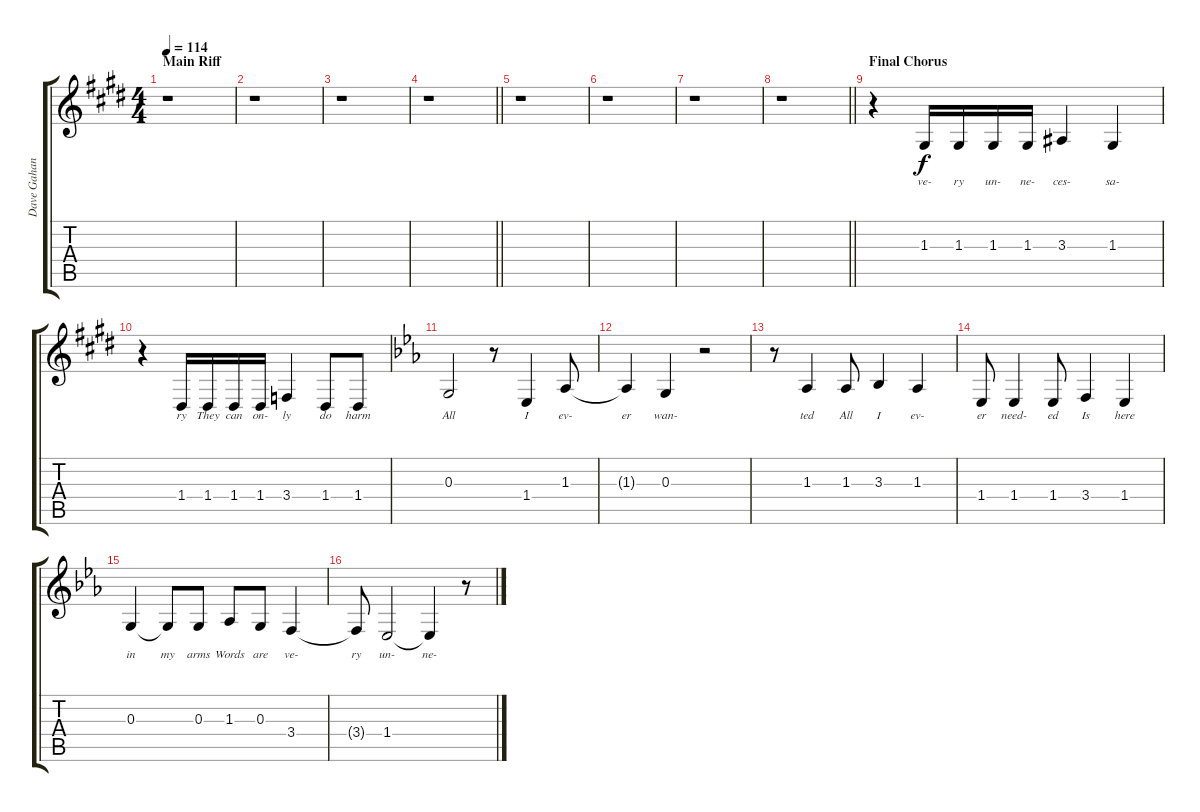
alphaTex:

\track ("Dave Gahan(Voice)" "Dave Gahan") {instrument cello}
\staff {score tabs}
\tuning (E4 B3 G3 D3 A2 E2) {hide}
\ts (4 4)
\section ("" "Main Riff")
\tempo 114
\clef g2
\ks c#minor
r.1{dy f} |
r.1 |
\ks e
r.1 |
\barLineRight lightlight
\ks c#minor
r.1 |
r.1 |
r.1 |
\ks e
r.1 |
\barLineRight lightlight
\ks c#minor
r.1 |
\section ("" "Final Chorus")
\ks e
r.4 1.3.16{lyrics (0 "ve-") lyrics (1 "") lyrics (2 "") lyrics (3 "") lyrics (4 "")} 1.3.16{lyrics (0 "ry") lyrics (1 "") lyrics (2 "") lyrics (3 "") lyrics (4 "")} 1.3.16{lyrics (0 "un-") lyrics (1 "") lyrics (2 "") lyrics (3 "") lyrics (4 "")} 1.3.16{lyrics (0 "ne-") lyrics (1 "") lyrics (2 "") lyrics (3 "") lyrics (4 "")} 3.3.4{lyrics (0 "ces-") lyrics (1 "") lyrics (2 "") lyrics (3 "") lyrics (4 "")} 1.3.4{lyrics (0 "sa-") lyrics (1 "") lyrics (2 "") lyrics (3 "") lyrics (4 "")} |
\ks c#minor
r.4 1.4.16{lyrics (0 "ry") lyrics (1 "") lyrics (2 "") lyrics (3 "") lyrics (4 "")} 1.4.16{lyrics (0 "They") lyrics (1 "") lyrics (2 "") lyrics (3 "") lyrics (4 "")} 1.4.16{lyrics (0 "can") lyrics (1 "") lyrics (2 "") lyrics (3 "") lyrics (4 "")} 1.4.16{lyrics (0 "on-") lyrics (1 "") lyrics (2 "") lyrics (3 "") lyrics (4 "")} 3.4.4{lyrics (0 "ly") lyrics (1 "") lyrics (2 "") lyrics (3 "") lyrics (4 "")} 1.4.8{lyrics (0 "do") lyrics (1 "") lyrics (2 "") lyrics (3 "") lyrics (4 "")} 1.4.8{lyrics (0 "harm") lyrics (1 "") lyrics (2 "") lyrics (3 "") lyrics (4 "")} |
\ks eb
0.3.2{lyrics (0 "All") lyrics (1 "") lyrics (2 "") lyrics (3 "") lyrics (4 "")} r.8 1.4.4{lyrics (0 "I") lyrics (1 "") lyrics (2 "") lyrics (3 "") lyrics (4 "")} 1.3.8{lyrics (0 "ev-") lyrics (1 "") lyrics (2 "") lyrics (3 "") lyrics (4 "")} |
1.3{t}.4{lyrics (0 "er") lyrics (1 "") lyrics (2 "") lyrics (3 "") lyrics (4 "")} 0.3.4{lyrics (0 "wan-") lyrics (1 "") lyrics (2 "") lyrics (3 "") lyrics (4 "")} r.2 |
r.8 1.3.4{lyrics (0 "ted") lyrics (1 "") lyrics (2 "") lyrics (3 "") lyrics (4 "")} 1.3.8{lyrics (0 "All") lyrics (1 "") lyrics (2 "") lyrics (3 "") lyrics (4 "")} 3.3.4{lyrics (0 "I") lyrics (1 "") lyrics (2 "") lyrics (3 "") lyrics (4 "")} 1.3.4{lyrics (0 "ev-") lyrics (1 "") lyrics (2 "") lyrics (3 "") lyrics (4 "")} |
1.4.8{lyrics (0 "er") lyrics (1 "") lyrics (2 "") lyrics (3 "") lyrics (4 "")} 1.4.4{lyrics (0 "need-") lyrics (1 "") lyrics (2 "") lyrics (3 "") lyrics (4 "")} 1.4.8{lyrics (0 "ed") lyrics (1 "") lyrics (2 "") lyrics (3 "") lyrics (4 "")} 3.4.4{lyrics (0 "Is") lyrics (1 "") lyrics (2 "") lyrics (3 "") lyrics (4 "")} 1.4.4{lyrics (0 "here") lyrics (1 "") lyrics (2 "") lyrics (3 "") lyrics (4 "")} |
0.3.4{lyrics (0 "in") lyrics (1 "") lyrics (2 "") lyrics (3 "") lyrics (4 "")} 0.3{t}.8{lyrics (0 "my") lyrics (1 "") lyrics (2 "") lyrics (3 "") lyrics (4 "")} 0.3.8{lyrics (0 "arms") lyrics (1 "") lyrics (2 "") lyrics (3 "") lyrics (4 "")} 1.3.8{lyrics (0 "Words") lyrics (1 "") lyrics (2 "") lyrics (3 "") lyrics (4 "")} 0.3.8{lyrics (0 "are") lyrics (1 "") lyrics (2 "") lyrics (3 "") lyrics (4 "")} 3.4.4{lyrics (0 "ve-") lyrics (1 "") lyrics (2 "") lyrics (3 "") lyrics (4 "")} |
3.4{t}.8{lyrics (0 "ry") lyrics (1 "") lyrics (2 "") lyrics (3 "") lyrics (4 "")} 1.4.2{lyrics (0 "un-") lyrics (1 "") lyrics (2 "") lyrics (3 "") lyrics (4 "")} 1.4{t}.4{lyrics (0 "ne-") lyrics (1 "") lyrics (2 "") lyrics (3 "") lyrics (4 "")} r.8
